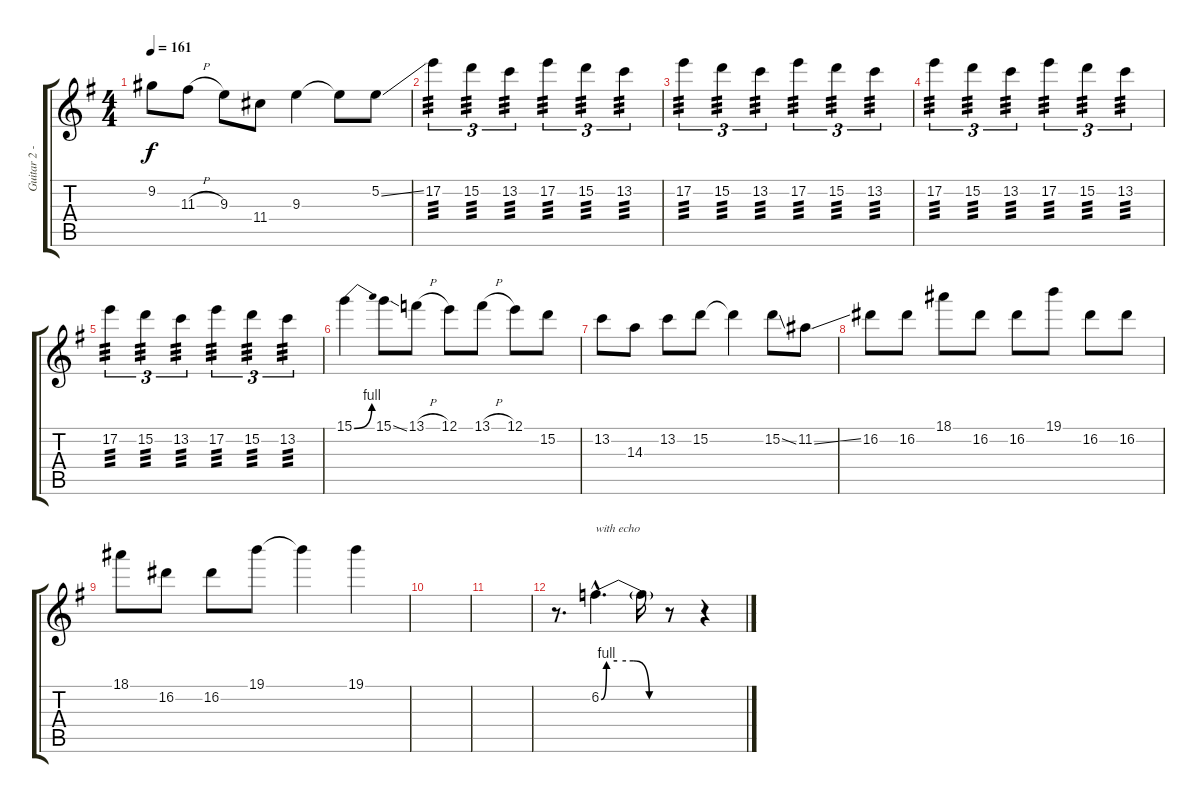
\track ("Guitar 2 - Janick" "Guitar 2 -") {instrument distortionguitar}
\staff {score tabs}
\tuning (E4 B3 G3 D3 A2 E2) {hide}
\ts (4 4)
\tempo 161
\clef g2
\ks g
9.2.8{dy f} 11.3{h}.8 9.3.8 11.4.8 9.3.4 9.3{t}.8 5.2{ss}.8 |
17.2.4{tu (3 2) tp 3} 15.2.4{tu (3 2) tp 3} 13.2.4{tu (3 2) tp 3} 17.2.4{tu (3 2) tp 3} 15.2.4{tu (3 2) tp 3} 13.2.4{tu (3 2) tp 3} |
17.2.4{tu (3 2) tp 3} 15.2.4{tu (3 2) tp 3} 13.2.4{tu (3 2) tp 3} 17.2.4{tu (3 2) tp 3} 15.2.4{tu (3 2) tp 3} 13.2.4{tu (3 2) tp 3} |
17.2.4{tu (3 2) tp 3} 15.2.4{tu (3 2) tp 3} 13.2.4{tu (3 2) tp 3} 17.2.4{tu (3 2) tp 3} 15.2.4{tu (3 2) tp 3} 13.2.4{tu (3 2) tp 3} |
17.2.4{tu (3 2) tp 3} 15.2.4{tu (3 2) tp 3} 13.2.4{tu (3 2) tp 3} 17.2.4{tu (3 2) tp 3} 15.2.4{tu (3 2) tp 3} 13.2.4{tu (3 2) tp 3} |
15.1{be (bend 0 0 60 4)}.4 15.1{ss}.8 13.1{h}.8 12.1.8 13.1{h}.8 12.1.8 15.2.8 |
13.2.8 14.3.8 13.2.8 15.2.8 15.2{t}.4 15.2{ss}.8 11.2{ss}.8 |
16.2.8 16.2.8 18.1.8 16.2.8 16.2.8 19.1.8 16.2.8 16.2.8 |
18.1.8 16.2.8 16.2.8 19.1.8 19.1{t}.4 19.1.4 |
|
|
r.8{d} 6.2{be (custom 0 0 5 4 15 4 30 4 45 0 60 0) hac}.4{d txt "with echo"} 6.2{t}.16 r.8 r.4
